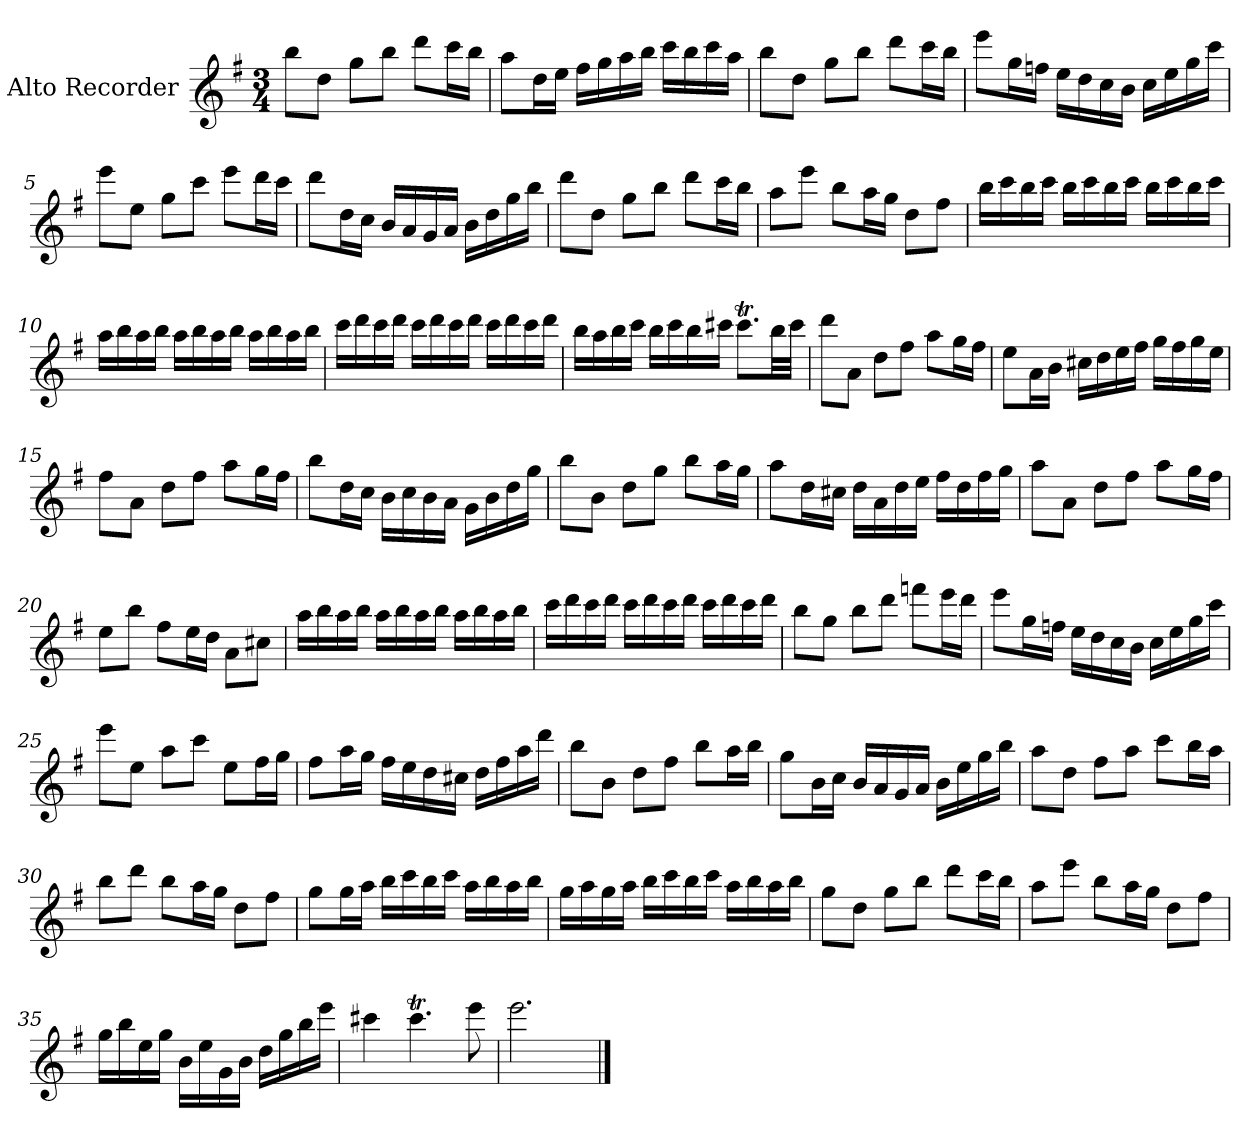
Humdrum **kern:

**kern
*part1
*staff1
*I"Alto Recorder
*I'A. Rec.
*clefG2
*k[f#]
*M3/4
*MM60
=1
8bb\L
8dd\J
8gg\L
8bb\J
8ddd\L
16ccc\L
16bb\JJ
=2
8aa\L
16dd\L
16ee\JJ
16ff#\LL
16gg\
16aa\
16bb\JJ
16ccc\LL
16bb\
16ccc\
16aa\JJ
=3
8bb\L
8dd\J
8gg\L
8bb\J
8ddd\L
16ccc\L
16bb\JJ
=4
8eee\L
16gg\L
16ffn\JJ
16ee\LL
16dd\
16cc\
16b\JJ
16cc\LL
16ee\
16gg\
16ccc\JJ
=5
8eee\L
8ee\J
8gg\L
8ccc\J
8eee\L
16ddd\L
16ccc\JJ
=6
8ddd\L
16dd\L
16cc\JJ
16b/LL
16a/
16g/
16a/JJ
16b\LL
16dd\
16gg\
16bb\JJ
!!LO:LB:g=z
=7
8ddd\L
8dd\J
8gg\L
8bb\J
8ddd\L
16ccc\L
16bb\JJ
=8
8aa\L
8eee\J
8bb\L
16aa\L
16gg\JJ
8dd\L
8ff#\J
=9
16bb\LL
16ccc\
16bb\
16ccc\JJ
16bb\LL
16ccc\
16bb\
16ccc\JJ
16bb\LL
16ccc\
16bb\
16ccc\JJ
=10
16aa\LL
16bb\
16aa\
16bb\JJ
16aa\LL
16bb\
16aa\
16bb\JJ
16aa\LL
16bb\
16aa\
16bb\JJ
!!LO:LB:g=z
=11
16ccc\LL
16ddd\
16ccc\
16ddd\JJ
16ccc\LL
16ddd\
16ccc\
16ddd\JJ
16ccc\LL
16ddd\
16ccc\
16ddd\JJ
=12
16bb\LL
16aa\
16bb\
16ccc\JJ
16bb\LL
16ccc\
16bb\
16ccc#X\JJ
8.ccc#t\L
32bb\LL
32ccc#\JJJ
=13
8ddd\L
8a\J
8dd\L
8ff#\J
8aa\L
16gg\L
16ff#\JJ
=14
8ee\L
16a\L
16b\JJ
16cc#X\LL
16dd\
16ee\
16ff#\JJ
16gg\LL
16ff#\
16gg\
16ee\JJ
=15
8ff#\L
8a\J
8dd\L
8ff#\J
8aa\L
16gg\L
16ff#\JJ
!!LO:LB:g=z
=16
8bb\L
16dd\L
16cc\JJ
16b\LL
16cc\
16b\
16a\JJ
16g\LL
16b\
16dd\
16gg\JJ
=17
8bb\L
8b\J
8dd\L
8gg\J
8bb\L
16aa\L
16gg\JJ
=18
8aa\L
16dd\L
16cc#X\JJ
16dd\LL
16a\
16dd\
16ee\JJ
16ff#\LL
16dd\
16ff#\
16gg\JJ
=19
8aa\L
8a\J
8dd\L
8ff#\J
8aa\L
16gg\L
16ff#\JJ
=20
8ee\L
8bb\J
8ff#\L
16ee\L
16dd\JJ
8a\L
8cc#X\J
=21
16aa\LL
16bb\
16aa\
16bb\JJ
16aa\LL
16bb\
16aa\
16bb\JJ
16aa\LL
16bb\
16aa\
16bb\JJ
!!LO:LB:g=z
=22
16ccc\LL
16ddd\
16ccc\
16ddd\JJ
16ccc\LL
16ddd\
16ccc\
16ddd\JJ
16ccc\LL
16ddd\
16ccc\
16ddd\JJ
=23
8bb\L
8gg\J
8bb\L
8ddd\J
8fffn\L
16eee\L
16ddd\JJ
=24
8eee\L
16gg\L
16ffn\JJ
16ee\LL
16dd\
16cc\
16b\JJ
16cc\LL
16ee\
16gg\
16ccc\JJ
=25
8eee\L
8ee\J
8aa\L
8ccc\J
8ee\L
16ff#\L
16gg\JJ
=26
8ff#\L
16aa\L
16gg\JJ
16ff#\LL
16ee\
16dd\
16cc#X\JJ
16dd\LL
16ff#\
16aa\
16ddd\JJ
!!LO:LB:g=z
=27
8bb\L
8b\J
8dd\L
8ff#\J
8bb\L
16aa\L
16bb\JJ
=28
8gg\L
16b\L
16cc\JJ
16b/LL
16a/
16g/
16a/JJ
16b\LL
16ee\
16gg\
16bb\JJ
=29
8aa\L
8dd\J
8ff#\L
8aa\J
8ccc\L
16bb\L
16aa\JJ
=30
8bb\L
8ddd\J
8bb\L
16aa\L
16gg\JJ
8dd\L
8ff#\J
=31
8gg\L
16gg\L
16aa\JJ
16bb\LL
16ccc\
16bb\
16ccc\JJ
16aa\LL
16bb\
16aa\
16bb\JJ
=32
16gg\LL
16aa\
16gg\
16aa\JJ
16bb\LL
16ccc\
16bb\
16ccc\JJ
16aa\LL
16bb\
16aa\
16bb\JJ
!!LO:LB:g=z
=33
8gg\L
8dd\J
8gg\L
8bb\J
8ddd\L
16ccc\L
16bb\JJ
=34
8aa\L
8eee\J
8bb\L
16aa\L
16gg\JJ
8dd\L
8ff#\J
=35
16gg\LL
16bb\
16ee\
16gg\JJ
16b\LL
16ee\
16g\
16b\JJ
16dd\LL
16gg\
16bb\
16eee\JJ
=36
4ccc#X\
4.ccc#t\
8eee\
=37
2.eee\
==
*-
